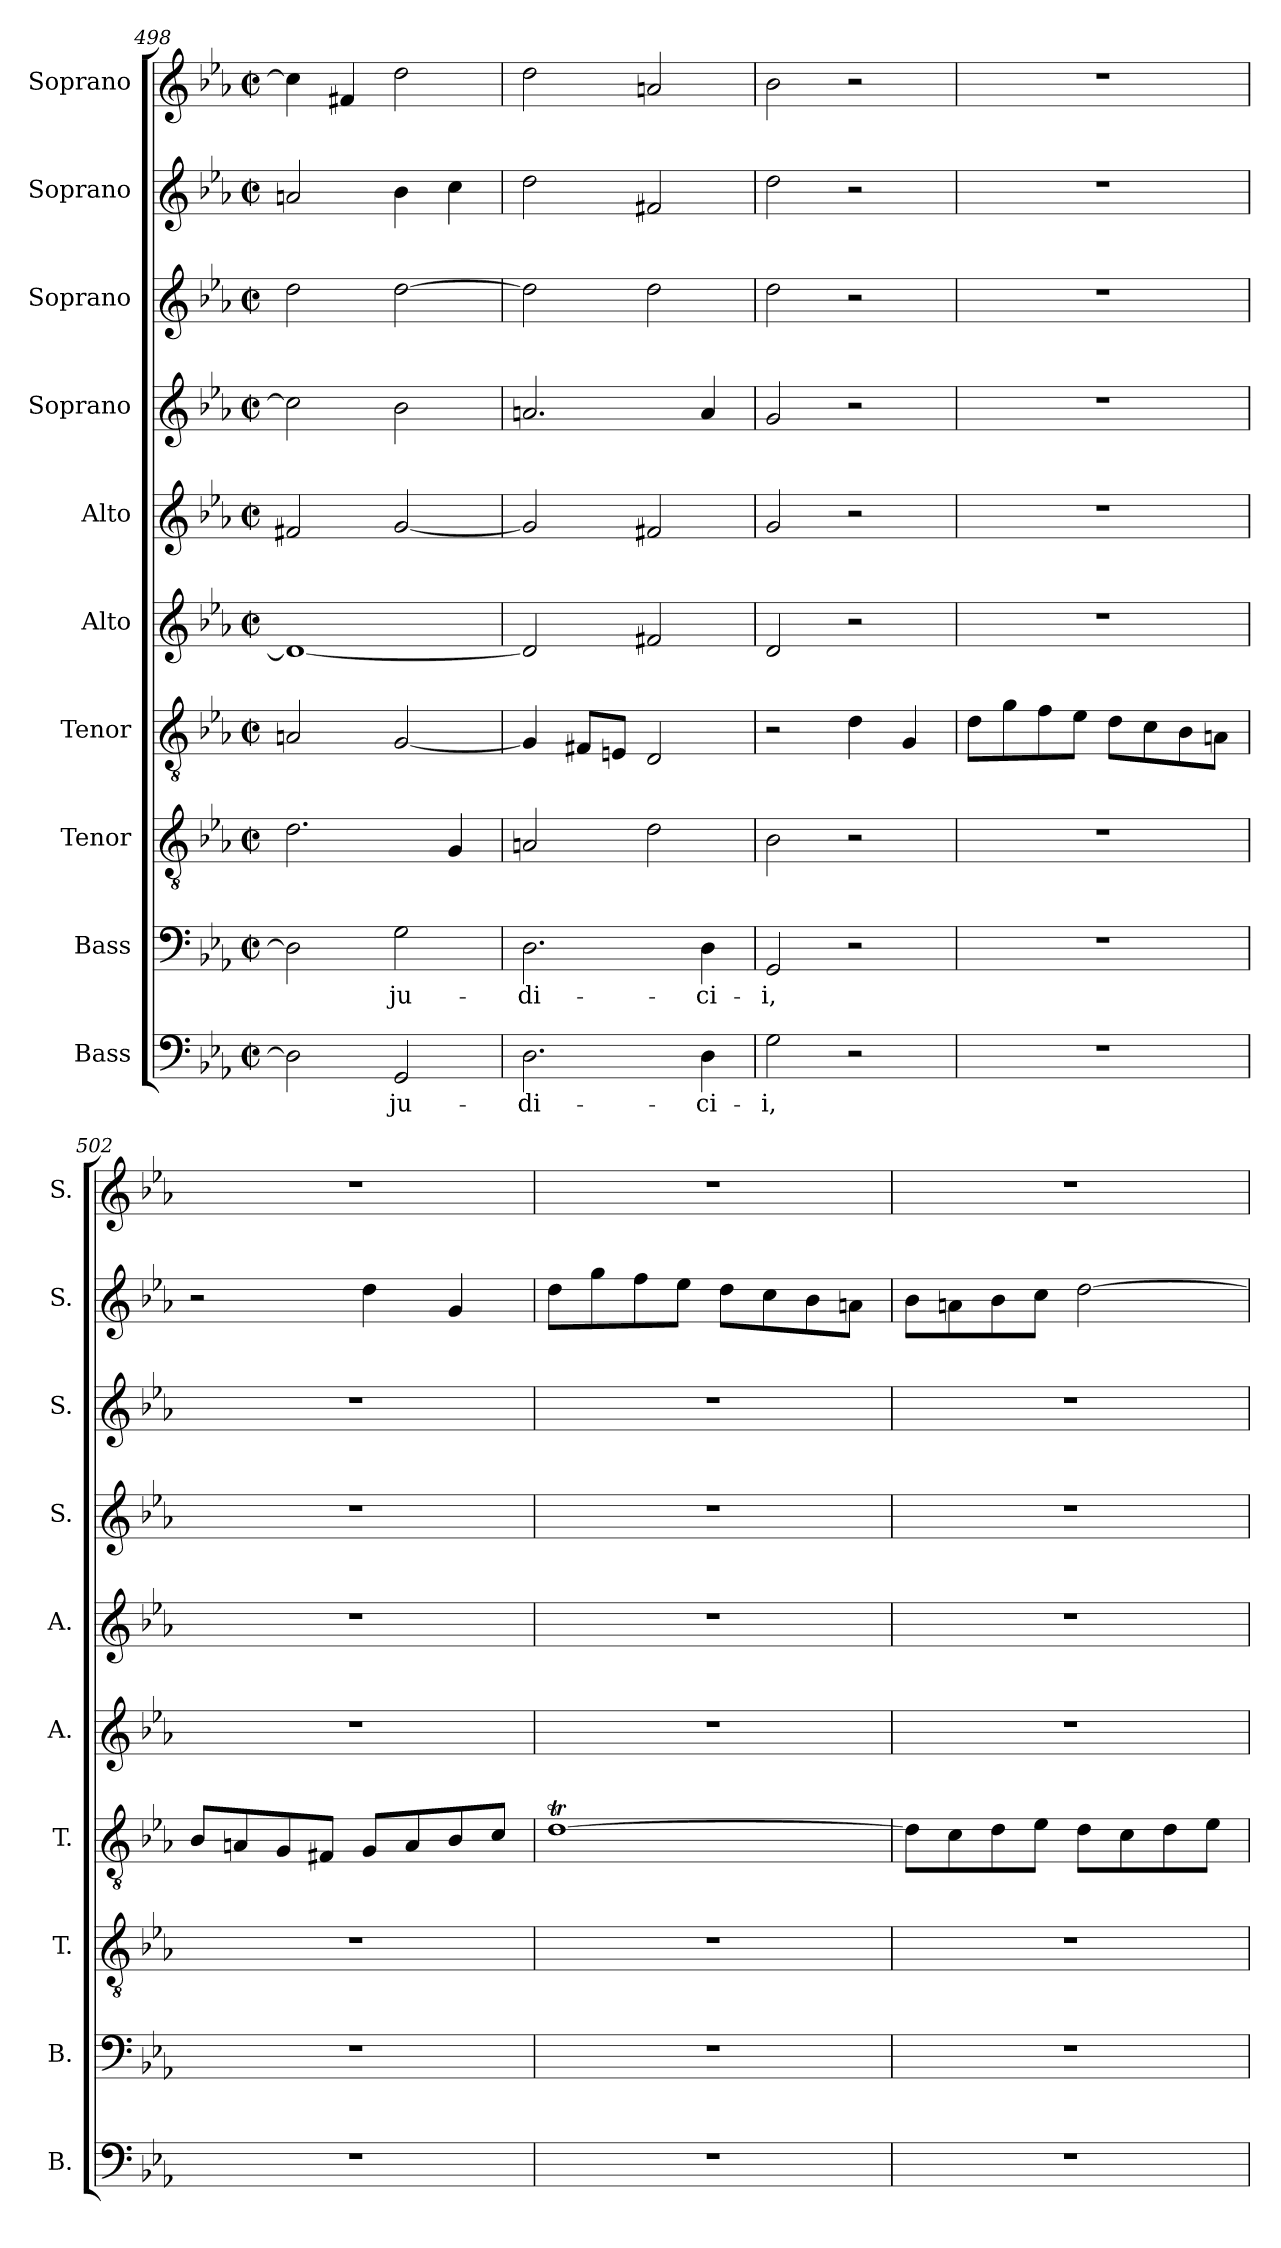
**kern	**text	**kern	**text	**kern	**kern	**kern	**kern	**kern	**kern	**kern	**kern
*part10	*part10	*part9	*part9	*part8	*part7	*part6	*part5	*part4	*part3	*part2	*part1
*staff10	*staff10	*staff9	*staff9	*staff8	*staff7	*staff6	*staff5	*staff4	*staff3	*staff2	*staff1
*I"Bass	*	*I"Bass	*	*I"Tenor	*I"Tenor	*I"Alto	*I"Alto	*I"Soprano	*I"Soprano	*I"Soprano	*I"Soprano
*I'B.	*	*I'B.	*	*I'T.	*I'T.	*I'A.	*I'A.	*I'S.	*I'S.	*I'S.	*I'S.
*clefF4	*	*clefF4	*	*clefGv2	*clefGv2	*clefG2	*clefG2	*clefG2	*clefG2	*clefG2	*clefG2
*k[b-e-a-]	*	*k[b-e-a-]	*	*k[b-e-a-]	*k[b-e-a-]	*k[b-e-a-]	*k[b-e-a-]	*k[b-e-a-]	*k[b-e-a-]	*k[b-e-a-]	*k[b-e-a-]
*M4/4	*	*M4/4	*	*M4/4	*M4/4	*M4/4	*M4/4	*M4/4	*M4/4	*M4/4	*M4/4
*met(c|)	*	*met(c|)	*	*met(c|)	*met(c|)	*met(c|)	*met(c|)	*met(c|)	*met(c|)	*met(c|)	*met(c|)
=498	=498	=498	=498	=498	=498	=498	=498	=498	=498	=498	=498
2D\]	.	2D\]	.	2.d\	2An/	1d_	2f#X/	2cc\]	2dd\	2an/	4cc\]
.	.	.	.	.	.	.	.	.	.	.	4f#X/
2GG/	ju-	2G\	ju-	.	[2G/	.	[2g/	2b-\	[2dd\	4b-\	2dd\
.	.	.	.	4G/	.	.	.	.	.	4cc\	.
=499	=499	=499	=499	=499	=499	=499	=499	=499	=499	=499	=499
2.D\	-di-	2.D\	-di-	2An/	4G/]	2d/]	2g/]	2.an/	2dd\]	2dd\	2dd\
.	.	.	.	.	8F#X/L	.	.	.	.	.	.
.	.	.	.	.	8En/J	.	.	.	.	.	.
.	.	.	.	2d\	2D/	2f#X/	2f#X/	.	2dd\	2f#X/	2an/
4D\	-ci-	4D\	-ci-	.	.	.	.	4a/	.	.	.
=500	=500	=500	=500	=500	=500	=500	=500	=500	=500	=500	=500
2G\	-i,	2GG/	-i,	2B-\	2r	2d/	2g/	2g/	2dd\	2dd\	2b-\
2r	.	2r	.	2r	4d\	2r	2r	2r	2r	2r	2r
.	.	.	.	.	4G/	.	.	.	.	.	.
!!LO:PB:g=z
=501	=501	=501	=501	=501	=501	=501	=501	=501	=501	=501	=501
1r	.	1r	.	1r	8d\L	1r	1r	1r	1r	1r	1r
.	.	.	.	.	8g\	.	.	.	.	.	.
.	.	.	.	.	8f\	.	.	.	.	.	.
.	.	.	.	.	8e-\J	.	.	.	.	.	.
.	.	.	.	.	8d\L	.	.	.	.	.	.
.	.	.	.	.	8c\	.	.	.	.	.	.
.	.	.	.	.	8B-\	.	.	.	.	.	.
.	.	.	.	.	8An\J	.	.	.	.	.	.
=502	=502	=502	=502	=502	=502	=502	=502	=502	=502	=502	=502
1r	.	1r	.	1r	8B-/L	1r	1r	1r	1r	2r	1r
.	.	.	.	.	8An/	.	.	.	.	.	.
.	.	.	.	.	8G/	.	.	.	.	.	.
.	.	.	.	.	8F#X/J	.	.	.	.	.	.
.	.	.	.	.	8G/L	.	.	.	.	4dd\	.
.	.	.	.	.	8A/	.	.	.	.	.	.
.	.	.	.	.	8B-/	.	.	.	.	4g/	.
.	.	.	.	.	8c/J	.	.	.	.	.	.
=503	=503	=503	=503	=503	=503	=503	=503	=503	=503	=503	=503
1r	.	1r	.	1r	[1dt	1r	1r	1r	1r	8dd\L	1r
.	.	.	.	.	.	.	.	.	.	8gg\	.
.	.	.	.	.	.	.	.	.	.	8ff\	.
.	.	.	.	.	.	.	.	.	.	8ee-\J	.
.	.	.	.	.	.	.	.	.	.	8dd\L	.
.	.	.	.	.	.	.	.	.	.	8cc\	.
.	.	.	.	.	.	.	.	.	.	8b-\	.
.	.	.	.	.	.	.	.	.	.	8an\J	.
=504	=504	=504	=504	=504	=504	=504	=504	=504	=504	=504	=504
1r	.	1r	.	1r	8d\L]	1r	1r	1r	1r	8b-\L	1r
.	.	.	.	.	8c\	.	.	.	.	8an\	.
.	.	.	.	.	8d\	.	.	.	.	8b-\	.
.	.	.	.	.	8e-\J	.	.	.	.	8cc\J	.
.	.	.	.	.	8d\L	.	.	.	.	[2dd\	.
.	.	.	.	.	8c\	.	.	.	.	.	.
.	.	.	.	.	8d\	.	.	.	.	.	.
.	.	.	.	.	8e-\J	.	.	.	.	.	.
=	=	=	=	=	=	=	=	=	=	=	=
*-	*-	*-	*-	*-	*-	*-	*-	*-	*-	*-	*-
